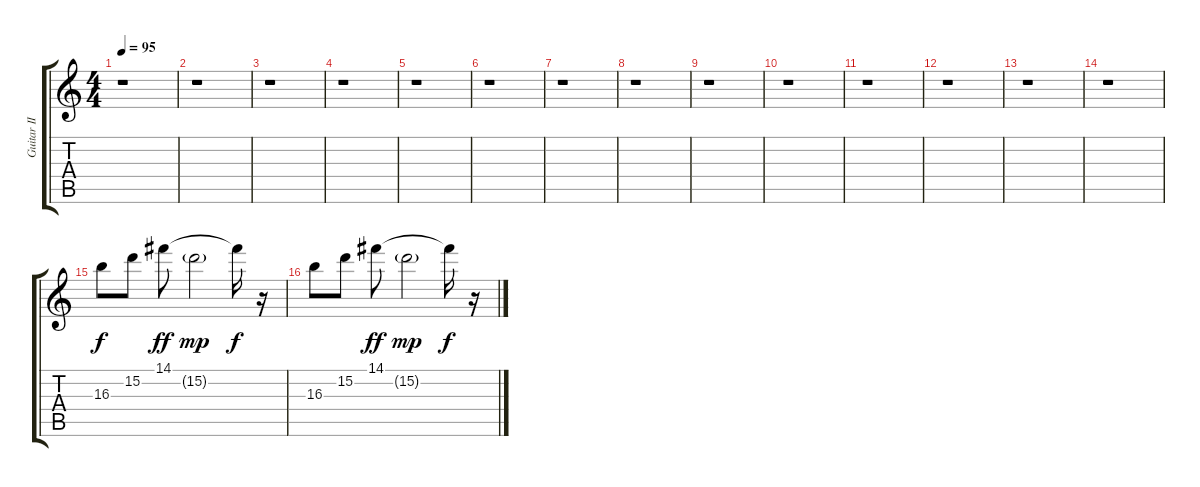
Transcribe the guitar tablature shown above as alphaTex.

\track ("Guitar II" "Guitar II") {instrument electricguitarjazz}
\staff {score tabs}
\tuning (E4 B3 G3 D3 A2 E2) {hide}
\ts (4 4)
\tempo 95
\clef g2
\ks c
r.1{dy f} |
r.1 |
r.1 |
r.1 |
r.1 |
r.1 |
r.1 |
r.1 |
r.1 |
r.1 |
r.1 |
r.1 |
r.1 |
r.1 |
16.3.8 15.2.8 14.1.8{dy ff} 15.2{g}.2{dy mp} 14.1{t}.16{dy f} r.16 |
16.3.8 15.2.8 14.1.8{dy ff} 15.2{g}.2{dy mp} 14.1{t}.16{dy f} r.16
